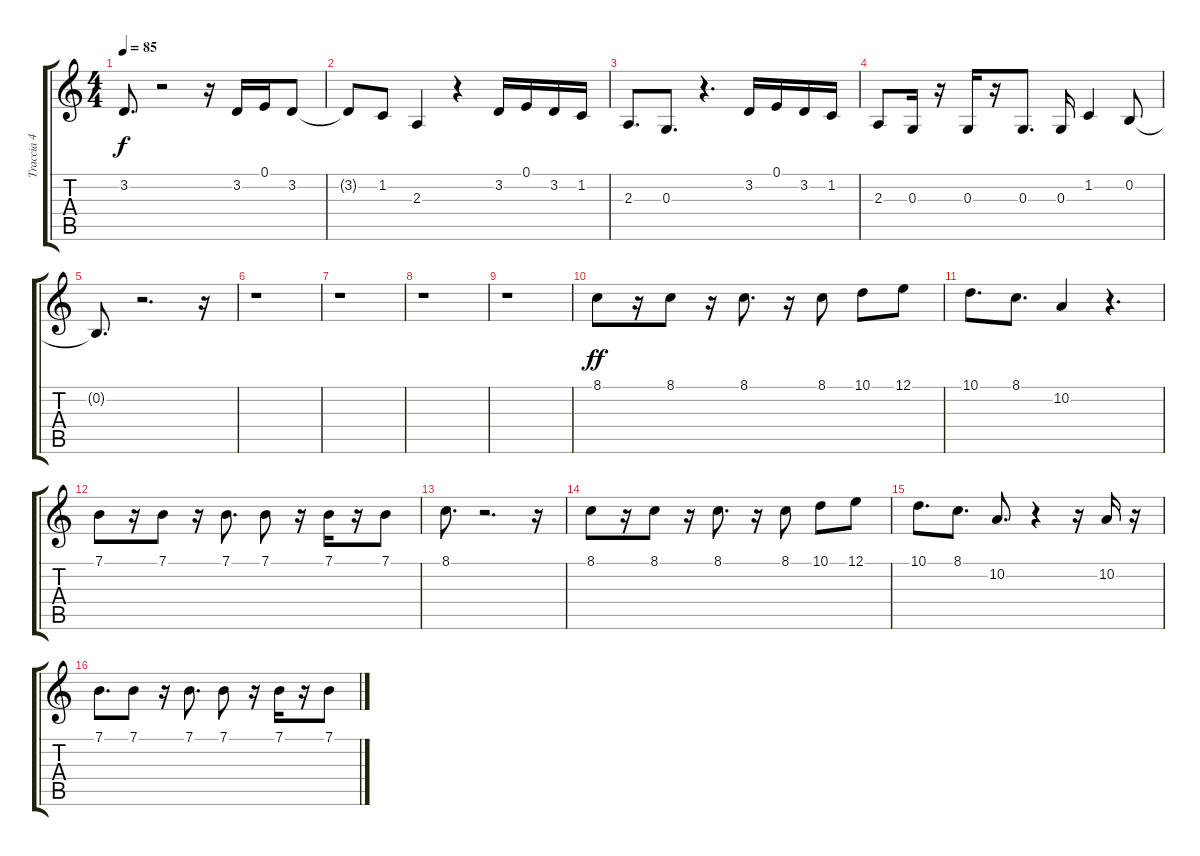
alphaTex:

\track ("Traccia 4" "Traccia 4") {instrument flute}
\staff {score tabs}
\tuning (E4 B3 G3 D3 A2 E2) {hide}
\ts (4 4)
\tempo 85
\clef g2
\ks c
3.2{t}.8{d dy f} r.2 r.16 3.2.16 0.1.16 3.2.8 |
3.2{t}.8 1.2.8 2.3.4 r.4 3.2.16 0.1.16 3.2.16 1.2.16 |
2.3.8{d} 0.3.8{d} r.4{d} 3.2.16 0.1.16 3.2.16 1.2.16 |
2.3.8 0.3.16 r.16 0.3.16 r.16 0.3.8{d} 0.3.16 1.2.4 0.2.8 |
0.2{t}.8{d} r.2{d} r.16 |
r.1 |
r.1 |
r.1 |
r.1 |
8.1.8{dy ff} r.16 8.1.8 r.16 8.1.8{d} r.16 8.1.8 10.1.8 12.1.8 |
10.1.8{d} 8.1.8{d} 10.2.4 r.4{d} |
7.1.8 r.16 7.1.8 r.16 7.1.8{d} 7.1.8 r.16 7.1.16 r.16 7.1.8 |
8.1.8{d} r.2{d} r.16 |
8.1.8 r.16 8.1.8 r.16 8.1.8{d} r.16 8.1.8 10.1.8 12.1.8 |
10.1.8{d} 8.1.8{d} 10.2.8{d} r.4 r.16 10.2.16 r.16 |
7.1.8{d} 7.1.8 r.16 7.1.8{d} 7.1.8 r.16 7.1.16 r.16 7.1.8
